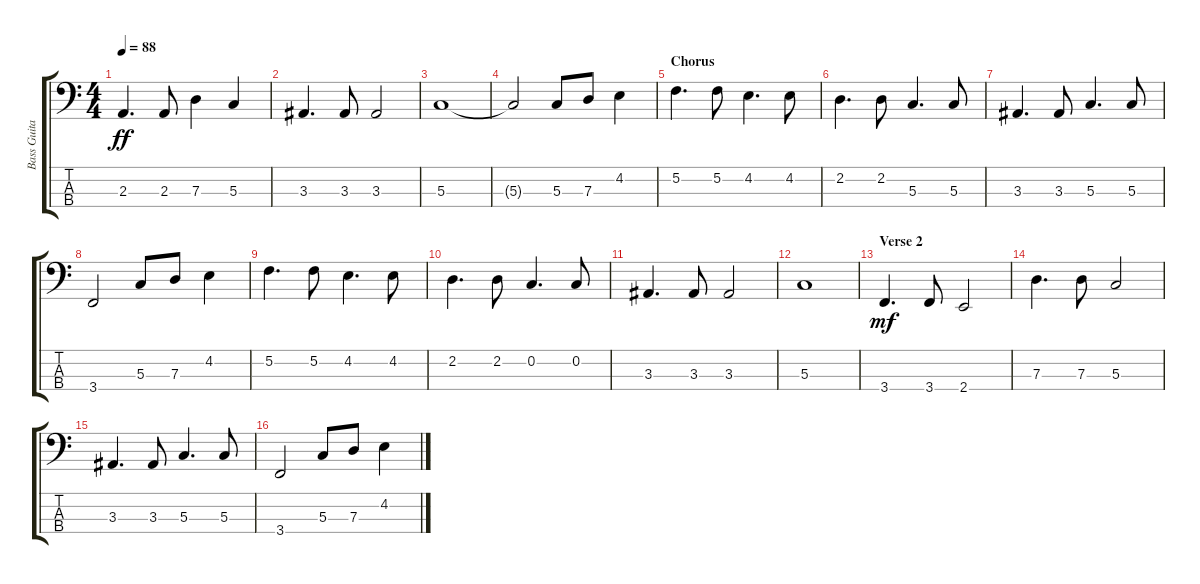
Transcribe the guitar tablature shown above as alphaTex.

\track ("Bass Guitar" "Bass Guita") {instrument electricbassfinger}
\staff {score tabs}
\tuning (F2 C2 G1 D1) {hide}
\ts (4 4)
\tempo 88
\clef f4
\ks c
2.3.4{d dy ff} 2.3.8 7.3.4 5.3.4 |
3.3.4{d} 3.3.8 3.3.2 |
5.3.1 |
5.3{t}.2 5.3.8 7.3.8 4.2.4 |
\section ("" "Chorus")
5.2.4{d} 5.2.8 4.2.4{d} 4.2.8 |
2.2.4{d} 2.2.8 5.3.4{d} 5.3.8 |
3.3.4{d} 3.3.8 5.3.4{d} 5.3.8 |
3.4.2 5.3.8 7.3.8 4.2.4 |
5.2.4{d} 5.2.8 4.2.4{d} 4.2.8 |
2.2.4{d} 2.2.8 0.2.4{d} 0.2.8 |
3.3.4{d} 3.3.8 3.3.2 |
5.3.1 |
\section ("" "Verse 2")
3.4.4{d dy mf} 3.4.8 2.4.2 |
7.3.4{d} 7.3.8 5.3.2 |
3.3.4{d} 3.3.8 5.3.4{d} 5.3.8 |
3.4.2 5.3.8 7.3.8 4.2.4
